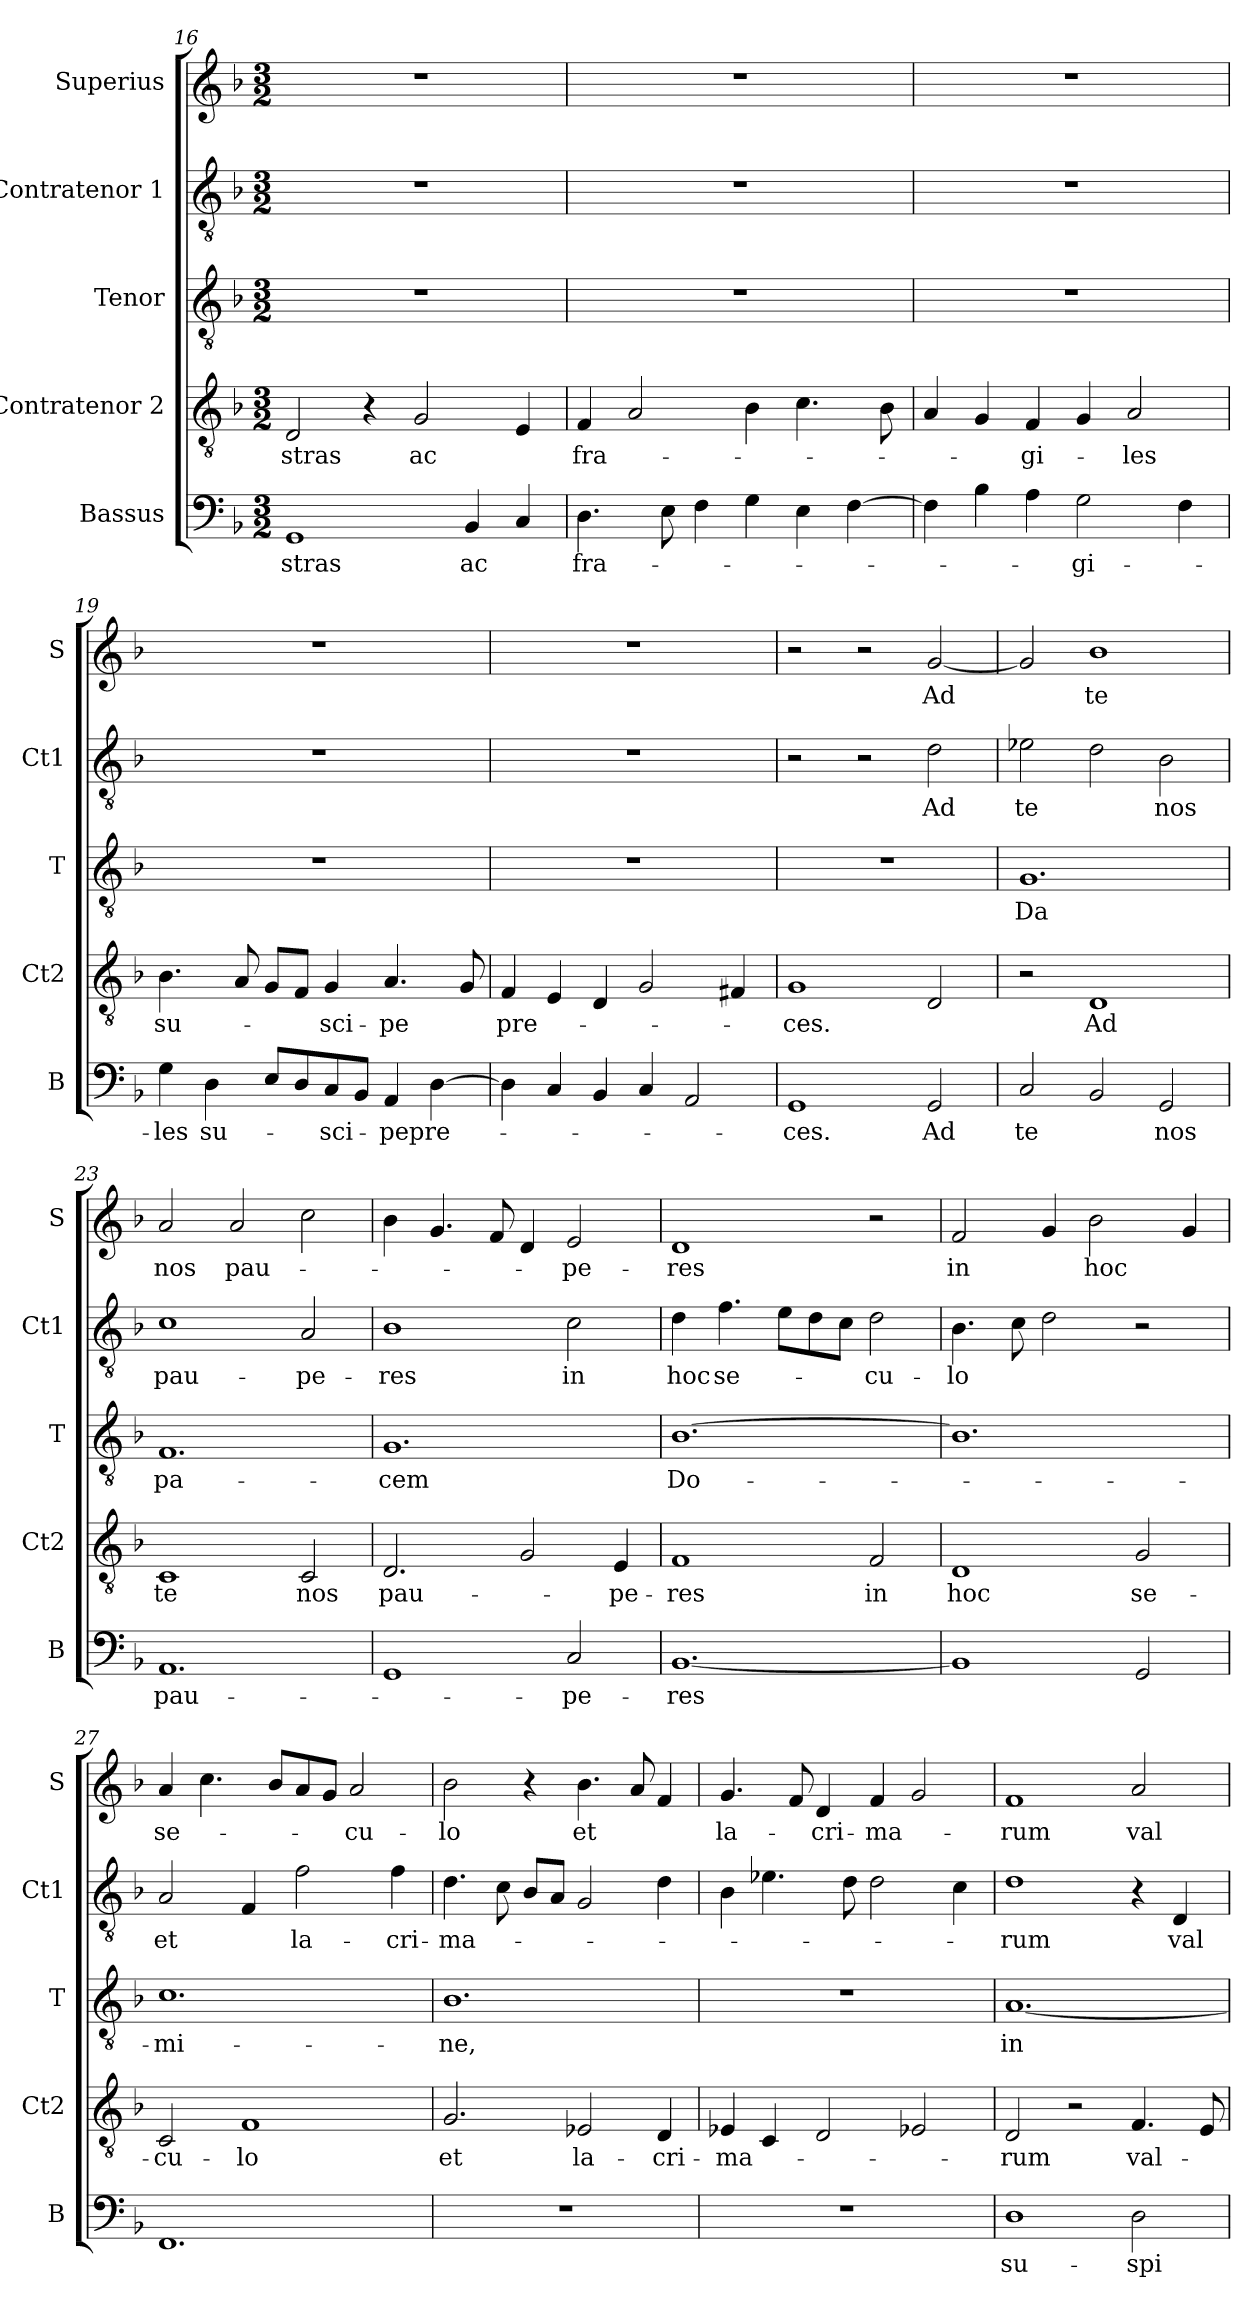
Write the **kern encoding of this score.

**kern	**text	**kern	**text	**kern	**text	**kern	**text	**kern	**text
*part5	*part5	*part4	*part4	*part3	*part3	*part2	*part2	*part1	*part1
*staff5	*staff5	*staff4	*staff4	*staff3	*staff3	*staff2	*staff2	*staff1	*staff1
*I"Bassus	*	*I"Contratenor 2	*	*I"Tenor	*	*I"Contratenor 1	*	*I"Superius	*
*I'B	*	*I'Ct2	*	*I'T	*	*I'Ct1	*	*I'S	*
*clefF4	*	*clefGv2	*	*clefGv2	*	*clefGv2	*	*clefG2	*
*k[b-]	*	*k[b-]	*	*k[b-]	*	*k[b-]	*	*k[b-]	*
*M3/2	*	*M3/2	*	*M3/2	*	*M3/2	*	*M3/2	*
=16	=16	=16	=16	=16	=16	=16	=16	=16	=16
1GG	-stras	2D	-stras	1.r	.	1.r	.	1.r	.
.	.	4r	.	.	.	.	.	.	.
.	.	2G	ac	.	.	.	.	.	.
4BB-	ac	.	.	.	.	.	.	.	.
4C	.	4E	.	.	.	.	.	.	.
=17	=17	=17	=17	=17	=17	=17	=17	=17	=17
4.D	fra-	4F	fra-	1.r	.	1.r	.	1.r	.
.	.	2A	.	.	.	.	.	.	.
8E	.	.	.	.	.	.	.	.	.
4F	.	.	.	.	.	.	.	.	.
4G	.	4B-	.	.	.	.	.	.	.
4E	.	4.c	.	.	.	.	.	.	.
[4F	.	.	.	.	.	.	.	.	.
.	.	8B-	.	.	.	.	.	.	.
=18	=18	=18	=18	=18	=18	=18	=18	=18	=18
4F]	.	4A	.	1.r	.	1.r	.	1.r	.
4B-	.	4G	.	.	.	.	.	.	.
4A	.	4F	-gi-	.	.	.	.	.	.
2G	-gi-	4G	.	.	.	.	.	.	.
.	.	2A	-les	.	.	.	.	.	.
4F	.	.	.	.	.	.	.	.	.
=19	=19	=19	=19	=19	=19	=19	=19	=19	=19
4G	-les	4.B-	su-	1.r	.	1.r	.	1.r	.
4D	su-	.	.	.	.	.	.	.	.
.	.	8A	.	.	.	.	.	.	.
8EL	.	8GL	.	.	.	.	.	.	.
8D	.	8FJ	.	.	.	.	.	.	.
8C	-sci-	4G	-sci-	.	.	.	.	.	.
8BB-J	.	.	.	.	.	.	.	.	.
4AA	-pe	4.A	-pe	.	.	.	.	.	.
[4D	pre-	.	.	.	.	.	.	.	.
.	.	8G	.	.	.	.	.	.	.
=20	=20	=20	=20	=20	=20	=20	=20	=20	=20
4D]	.	4F	pre-	1.r	.	1.r	.	1.r	.
4C	.	4E	.	.	.	.	.	.	.
4BB-	.	4D	.	.	.	.	.	.	.
4C	.	2G	.	.	.	.	.	.	.
2AA	.	.	.	.	.	.	.	.	.
.	.	4F#X	.	.	.	.	.	.	.
=21	=21	=21	=21	=21	=21	=21	=21	=21	=21
1GG	-ces.	1G	-ces.	1.r	.	2r	.	2r	.
.	.	.	.	.	.	2r	.	2r	.
2GG	Ad	2D	.	.	.	2d	Ad	[2g	Ad
=22	=22	=22	=22	=22	=22	=22	=22	=22	=22
2C	te	2r	.	1.G	Da	2e-i	te	2g]	.
2BB-	.	1D	Ad	.	.	2d	.	1b-	te
2GG	nos	.	.	.	.	2B-	nos	.	.
=23	=23	=23	=23	=23	=23	=23	=23	=23	=23
1.AA	pau-	1C	te	1.F	pa-	1c	pau-	2a	nos
.	.	.	.	.	.	.	.	2a	pau-
.	.	2C	nos	.	.	2A	-pe-	2cc	.
=24	=24	=24	=24	=24	=24	=24	=24	=24	=24
1GG	.	2.D	pau-	1.G	-cem	1B-	-res	4b-	.
.	.	.	.	.	.	.	.	4.g	.
.	.	.	.	.	.	.	.	8f	.
.	.	2G	.	.	.	.	.	4d	.
2C	-pe-	.	.	.	.	2c	in	2e	-pe-
.	.	4E	-pe-	.	.	.	.	.	.
=25	=25	=25	=25	=25	=25	=25	=25	=25	=25
[1.BB-	-res	1F	-res	[1.B-	Do-	4d	hoc	1d	-res
.	.	.	.	.	.	4.f	se-	.	.
.	.	.	.	.	.	8eL	.	.	.
.	.	.	.	.	.	8d	.	.	.
.	.	.	.	.	.	8cJ	.	.	.
.	.	2F	in	.	.	2d	-cu-	2r	.
=26	=26	=26	=26	=26	=26	=26	=26	=26	=26
1BB-]	.	1D	hoc	1.B-]	.	4.B-	-lo	2f	in
.	.	.	.	.	.	8c	.	.	.
.	.	.	.	.	.	2d	.	4g	.
.	.	.	.	.	.	.	.	2b-	hoc
2GG	.	2G	se-	.	.	2r	.	.	.
.	.	.	.	.	.	.	.	4g	.
=27	=27	=27	=27	=27	=27	=27	=27	=27	=27
1.FF	.	2C	-cu-	1.c	-mi-	2A	et	4a	se-
.	.	.	.	.	.	.	.	4.cc	.
.	.	1F	-lo	.	.	4F	.	.	.
.	.	.	.	.	.	.	.	8b-L	.
.	.	.	.	.	.	2f	la-	8a	.
.	.	.	.	.	.	.	.	8gJ	.
.	.	.	.	.	.	.	.	2a	-cu-
.	.	.	.	.	.	4f	-cri-	.	.
=28	=28	=28	=28	=28	=28	=28	=28	=28	=28
1.r	.	2.G	et	1.B-	-ne,	4.d	-ma-	2b-	-lo
.	.	.	.	.	.	8c	.	.	.
.	.	.	.	.	.	8B-L	.	4r	.
.	.	.	.	.	.	8AJ	.	.	.
.	.	2E-X	la-	.	.	2G	.	4.b-	et
.	.	.	.	.	.	.	.	8a	.
.	.	4D	-cri-	.	.	4d	.	4f	.
=29	=29	=29	=29	=29	=29	=29	=29	=29	=29
1.r	.	4E-X	-ma-	1.r	.	4B-	.	4.g	la-
.	.	4C	.	.	.	4.e-X	.	.	.
.	.	.	.	.	.	.	.	8f	.
.	.	2D	.	.	.	.	.	4d	-cri-
.	.	.	.	.	.	8d	.	.	.
.	.	.	.	.	.	2d	.	4f	-ma-
.	.	2E-X	.	.	.	.	.	2g	.
.	.	.	.	.	.	4c	.	.	.
=30	=30	=30	=30	=30	=30	=30	=30	=30	=30
1D	su-	2D	-rum	[1.A	in	1d	-rum	1f	-rum
.	.	2r	.	.	.	.	.	.	.
2D	-spi-	4.F	val-	.	.	4r	.	2a	val-
.	.	.	.	.	.	4D	val-	.	.
.	.	8E	.	.	.	.	.	.	.
=	=	=	=	=	=	=	=	=	=
*-	*-	*-	*-	*-	*-	*-	*-	*-	*-
